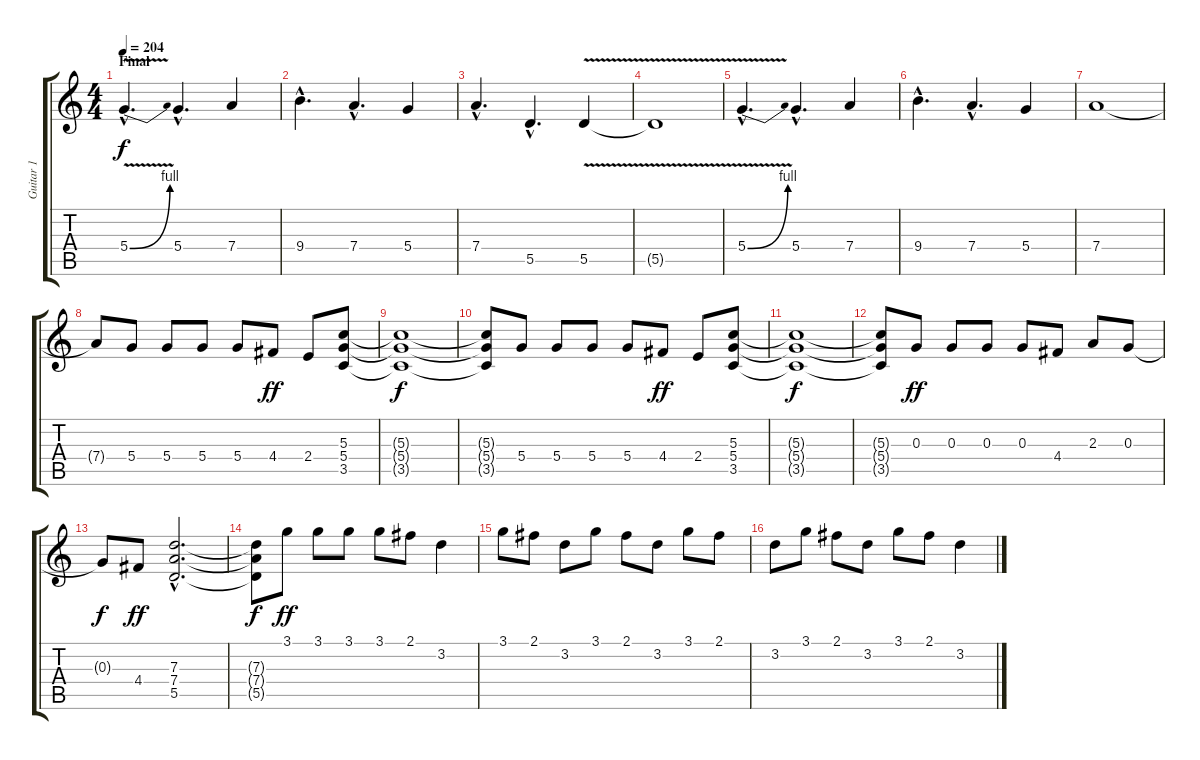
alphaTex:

\track ("Guitar 1" "Guitar 1") {instrument overdrivenguitar}
\staff {score tabs}
\tuning (E4 B3 G3 D3 A2 E2) {hide}
\ts (4 4)
\section ("" "Final")
\tempo 204
\clef g2
\ks c
5.4{be (bend 0 0 60 4) v hac}.4{d dy f} 5.4{hac}.4{d} 7.4.4 |
9.4{hac}.4{d} 7.4{hac}.4{d} 5.4.4 |
7.4{hac}.4{d} 5.5{hac}.4{d} 5.5{v}.4 |
5.5{t}.1 |
5.4{be (bend 0 0 60 4) v hac}.4{d} 5.4{hac}.4{d} 7.4.4 |
9.4{hac}.4{d} 7.4{hac}.4{d} 5.4.4 |
7.4.1 |
7.4{t}.8 5.4.8 5.4.8 5.4.8 5.4.8 4.4.8{dy ff} 2.4.8 (5.3 5.4 3.5).8 |
(5.3{t} 5.4{t} 3.5{t}).1{dy f} |
(5.3{t} 5.4{t} 3.5{t}).8 5.4.8 5.4.8 5.4.8 5.4.8 4.4.8{dy ff} 2.4.8 (5.3 5.4 3.5).8 |
(5.3{t} 5.4{t} 3.5{t}).1{dy f} |
(5.3{t} 5.4{t} 3.5{t}).8 0.3.8{dy ff} 0.3.8 0.3.8 0.3.8 4.4.8 2.3.8 0.3.8 |
0.3{t}.8{dy f} 4.4.8{dy ff} (7.3{hac} 7.4{hac} 5.5{hac}).2{d} |
(7.3{t} 7.4{t} 5.5{t}).8{dy f} 3.1.8{dy ff} 3.1.8 3.1.8 3.1.8 2.1.8 3.2.4 |
3.1.8 2.1.8 3.2.8 3.1.8 2.1.8 3.2.8 3.1.8 2.1.8 |
3.2.8 3.1.8 2.1.8 3.2.8 3.1.8 2.1.8 3.2.4
